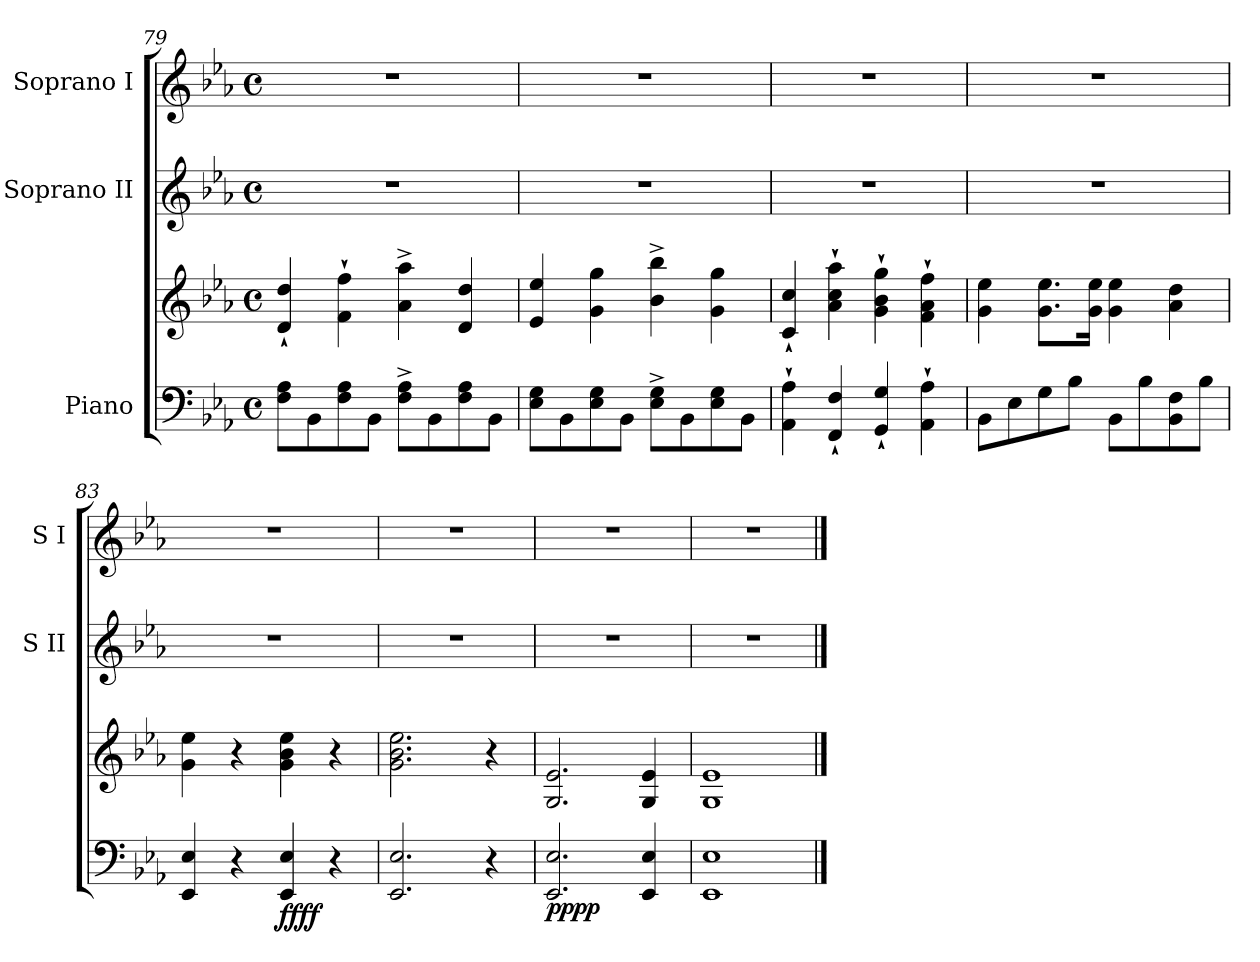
**kern	**kern	**dynam	**kern	**kern
*part3	*part3	*part3	*part2	*part1
*staff4	*staff3	*staff3/4	*staff2	*staff1
*I"Piano	*	*	*I"Soprano II	*I"Soprano I
*	*	*	*I'S II	*I'S I
*clefF4	*clefG2	*	*clefG2	*clefG2
*k[b-e-a-]	*k[b-e-a-]	*	*k[b-e-a-]	*k[b-e-a-]
*E-:	*E-:	*	*E-:	*E-:
*M4/4	*M4/4	*	*M4/4	*M4/4
*met(c)	*met(c)	*	*met(c)	*met(c)
=79	=79	=79	=79	=79
8F 8A-L	4d` 4dd`	.	1r	1r
8BB-	.	.	.	.
8F 8A-	4f` 4ff`	.	.	.
8BB-J	.	.	.	.
8F^ 8A-^L	4a-^ 4aa-^	.	.	.
8BB-	.	.	.	.
8F 8A-	4d 4dd	.	.	.
8BB-J	.	.	.	.
=80	=80	=80	=80	=80
8E- 8GL	4e- 4ee-	.	1r	1r
8BB-	.	.	.	.
8E- 8G	4g 4gg	.	.	.
8BB-J	.	.	.	.
8E-^ 8G^L	4b-^ 4bb-^	.	.	.
8BB-	.	.	.	.
8E- 8G	4g 4gg	.	.	.
8BB-J	.	.	.	.
!!LO:LB:g=z
=81	=81	=81	=81	=81
4AA-` 4A-`	4c` 4cc`	.	1r	1r
4FF` 4F`	4a-` 4cc` 4aa-`	.	.	.
4GG` 4G`	4g` 4b-` 4gg`	.	.	.
4AA-` 4A-`	4f` 4a-` 4ff`	.	.	.
=82	=82	=82	=82	=82
8BB-L	4g 4ee-	.	1r	1r
8E-	.	.	.	.
8G	8.g 8.ee-L	.	.	.
8B-J	.	.	.	.
.	16g 16ee-J	.	.	.
8BB-L	4g 4ee-	.	.	.
8B-	.	.	.	.
8BB- 8F	4a- 4dd	.	.	.
8B-J	.	.	.	.
=83	=83	=83	=83	=83
4EE- 4E-	4g 4ee-	.	1r	1r
4r	4r	.	.	.
!	!	!LO:DY:b=2	!	!
!	!	!LO:DY:n=1:b	!	!
4EE- 4E-	4g 4b- 4ee-	ff ff	.	.
4r	4r	.	.	.
=84	=84	=84	=84	=84
2.EE- 2.E-	2.g 2.b- 2.ee-	.	1r	1r
4r	4r	.	.	.
=85	=85	=85	=85	=85
!	!	!LO:DY:b=2	!	!
!	!	!LO:DY:n=1:b	!	!
2.EE- 2.E-	2.G 2.e-	pp pp	1r	1r
4EE- 4E-	4G 4e-	.	.	.
=86	=86	=86	=86	=86
1EE- 1E-	1G 1e-	.	1r	1r
==	==	==	==	==
*-	*-	*-	*-	*-
